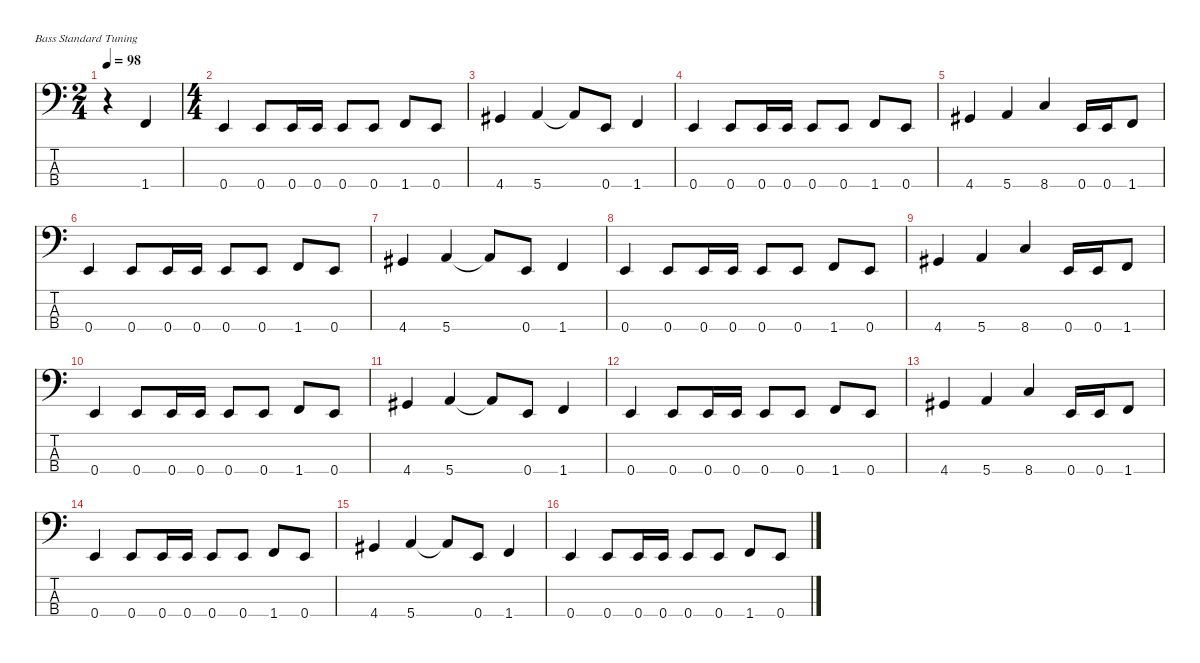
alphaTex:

\defaultSystemsLayout 4
\hideDynamics
\bracketExtendMode nobrackets
\singleTrackTrackNamePolicy hidden
\multiTrackTrackNamePolicy hidden
\firstSystemTrackNameMode fullname
\otherSystemsTrackNameOrientation horizontal
\track ("Bass" "el.bs.") {instrument electricbassfinger}
\staff {score tabs}
\tuning (G2 D2 A1 E1)
\ts (2 4)
\beaming (8 2 2)
\tempo 98
\clef f4
\ks c
r.4{dy f instrument electricbassfinger beam Down} 1.4.4{beam Up} |
\ts (4 4)
\beaming (8 2 2 2 2)
0.4.4{beam Up} 0.4.8{beam Up} 0.4.16{beam Up} 0.4.16{beam Up} 0.4.8{beam Up} 0.4.8{beam Up} 1.4.8{beam Up} 0.4.8{beam Up} |
4.4{acc #}.4{beam Up} 5.4.4{beam Up} 5.4{t}.8{beam Up} 0.4.8{beam Up} 1.4.4{beam Up} |
0.4.4{beam Up} 0.4.8{beam Up} 0.4.16{beam Up} 0.4.16{beam Up} 0.4.8{beam Up} 0.4.8{beam Up} 1.4.8{beam Up} 0.4.8{beam Up} |
4.4{acc #}.4{beam Up} 5.4.4{beam Up} 8.4.4{beam Up} 0.4.16{beam Up} 0.4.16{beam Up} 1.4.8{beam Up} |
0.4.4{beam Up} 0.4.8{beam Up} 0.4.16{beam Up} 0.4.16{beam Up} 0.4.8{beam Up} 0.4.8{beam Up} 1.4.8{beam Up} 0.4.8{beam Up} |
4.4{acc #}.4{beam Up} 5.4.4{beam Up} 5.4{t}.8{beam Up} 0.4.8{beam Up} 1.4.4{beam Up} |
0.4.4{beam Up} 0.4.8{beam Up} 0.4.16{beam Up} 0.4.16{beam Up} 0.4.8{beam Up} 0.4.8{beam Up} 1.4.8{beam Up} 0.4.8{beam Up} |
4.4{acc #}.4{beam Up} 5.4.4{beam Up} 8.4.4{beam Up} 0.4.16{beam Up} 0.4.16{beam Up} 1.4.8{beam Up} |
0.4.4{beam Up} 0.4.8{beam Up} 0.4.16{beam Up} 0.4.16{beam Up} 0.4.8{beam Up} 0.4.8{beam Up} 1.4.8{beam Up} 0.4.8{beam Up} |
4.4{acc #}.4{beam Up} 5.4.4{beam Up} 5.4{t}.8{beam Up} 0.4.8{beam Up} 1.4.4{beam Up} |
0.4.4{beam Up} 0.4.8{beam Up} 0.4.16{beam Up} 0.4.16{beam Up} 0.4.8{beam Up} 0.4.8{beam Up} 1.4.8{beam Up} 0.4.8{beam Up} |
4.4{acc #}.4{beam Up} 5.4.4{beam Up} 8.4.4{beam Up} 0.4.16{beam Up} 0.4.16{beam Up} 1.4.8{beam Up} |
0.4.4{beam Up} 0.4.8{beam Up} 0.4.16{beam Up} 0.4.16{beam Up} 0.4.8{beam Up} 0.4.8{beam Up} 1.4.8{beam Up} 0.4.8{beam Up} |
4.4{acc #}.4{beam Up} 5.4.4{beam Up} 5.4{t}.8{beam Up} 0.4.8{beam Up} 1.4.4{beam Up} |
0.4.4{beam Up} 0.4.8{beam Up} 0.4.16{beam Up} 0.4.16{beam Up} 0.4.8{beam Up} 0.4.8{beam Up} 1.4.8{beam Up} 0.4.8{beam Up}
